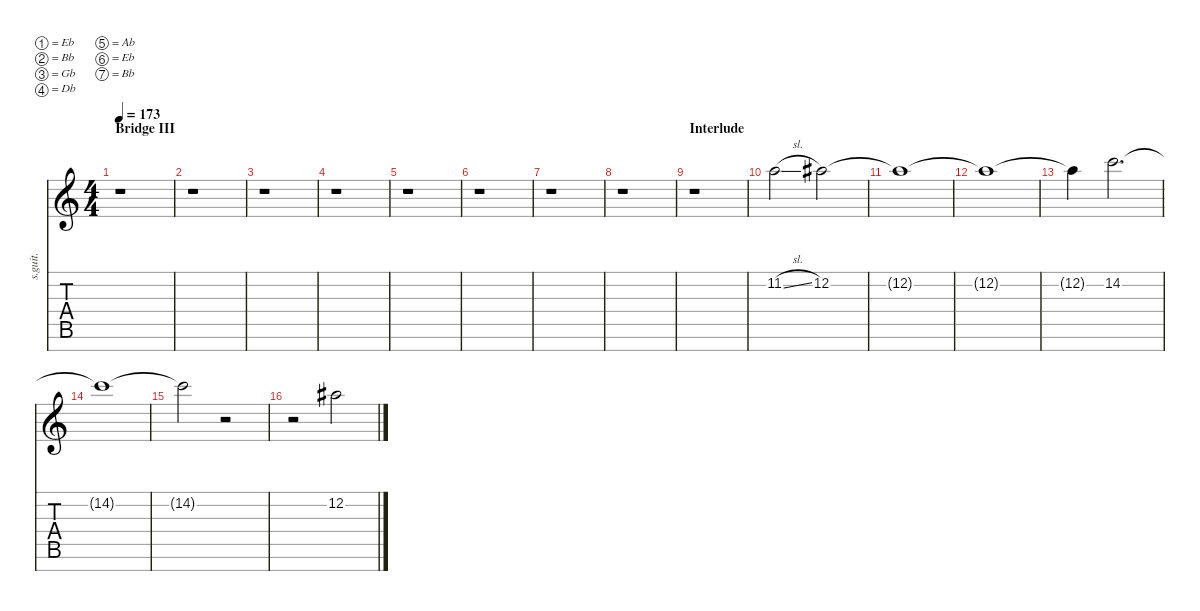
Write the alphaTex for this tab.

\defaultSystemsLayout 4
\hideDynamics
\bracketExtendMode nobrackets
\track ("Backing Vocals 1" "s.guit.") {instrument bassoon}
\staff {score tabs}
\tuning (Eb4 Bb3 Gb3 Db3 Ab2 Eb2 Bb1)
\displaytranspose 12
\ts (4 4)
\beaming (8 2 2 2 2)
\section ("" "Bridge III")
\tempo 173
\clef g2
\ks c
r.1{dy mf} |
r.1 |
r.1 |
r.1 |
r.1 |
r.1 |
r.1 |
r.1 |
\section ("" "Interlude")
r.1 |
11.2{sl}.2{lyrics (0 "") lyrics (1 "") lyrics (2 "") lyrics (3 "") lyrics (4 "")} 12.2{acc #}.2{lyrics (0 "") lyrics (1 "") lyrics (2 "") lyrics (3 "") lyrics (4 "")} |
12.2{t acc #}.1{lyrics (0 "") lyrics (1 "") lyrics (2 "") lyrics (3 "") lyrics (4 "")} |
12.2{t acc #}.1{lyrics (0 "") lyrics (1 "") lyrics (2 "") lyrics (3 "") lyrics (4 "")} |
12.2{t acc #}.4{lyrics (0 "") lyrics (1 "") lyrics (2 "") lyrics (3 "") lyrics (4 "")} 14.2.2{d lyrics (0 "") lyrics (1 "") lyrics (2 "") lyrics (3 "") lyrics (4 "")} |
14.2{t}.1{lyrics (0 "") lyrics (1 "") lyrics (2 "") lyrics (3 "") lyrics (4 "")} |
14.2{t}.2{lyrics (0 "") lyrics (1 "") lyrics (2 "") lyrics (3 "") lyrics (4 "")} r.2 |
r.2 12.2{acc #}.2{lyrics (0 "") lyrics (1 "") lyrics (2 "") lyrics (3 "") lyrics (4 "")}
